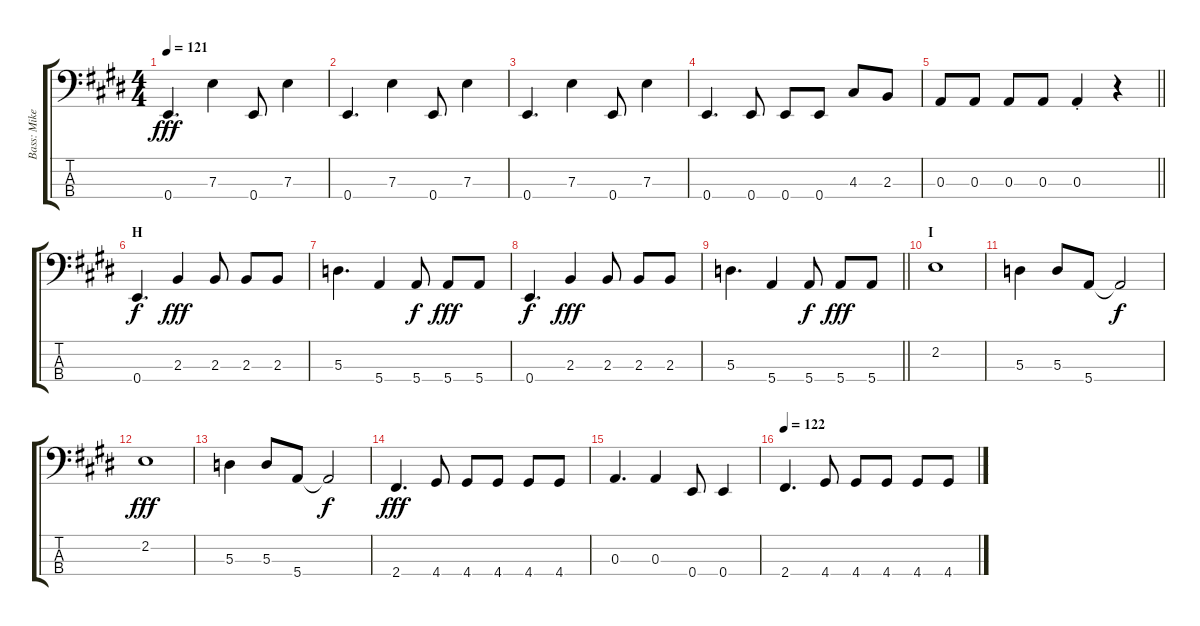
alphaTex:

\track ("Bass: Mike" "Bass: Mike") {instrument electricbassfinger}
\staff {score tabs}
\tuning (G2 D2 A1 E1) {hide}
\ts (4 4)
\tempo 121
\clef f4
\ks e
0.4.4{d dy fff} 7.3.4 0.4.8 7.3.4 |
0.4.4{d} 7.3.4 0.4.8 7.3.4 |
0.4.4{d} 7.3.4 0.4.8 7.3.4 |
0.4.4{d} 0.4.8 0.4.8 0.4.8 4.3.8 2.3.8 |
\barLineRight lightlight
0.3.8 0.3.8 0.3.8 0.3.8 0.3{st}.4 r.4 |
\section ("" "H")
0.4.4{d dy f} 2.3.4{dy fff} 2.3.8 2.3.8 2.3.8 |
5.3.4{d} 5.4.4 5.4.8{dy f} 5.4.8{dy fff} 5.4.8 |
0.4.4{d dy f} 2.3.4{dy fff} 2.3.8 2.3.8 2.3.8 |
\barLineRight lightlight
5.3.4{d} 5.4.4 5.4.8{dy f} 5.4.8{dy fff} 5.4.8 |
\section ("" "I")
2.2.1 |
5.3.4 5.3.8 5.4.8 5.4{t}.2{dy f} |
2.2.1{dy fff} |
5.3.4 5.3.8 5.4.8 5.4{t}.2{dy f} |
2.4.4{d dy fff} 4.4.8 4.4.8 4.4.8 4.4.8 4.4.8 |
0.3.4{d} 0.3.4 0.4.8 0.4.4 |
\tempo 122
2.4.4{d} 4.4.8 4.4.8 4.4.8 4.4.8 4.4.8
